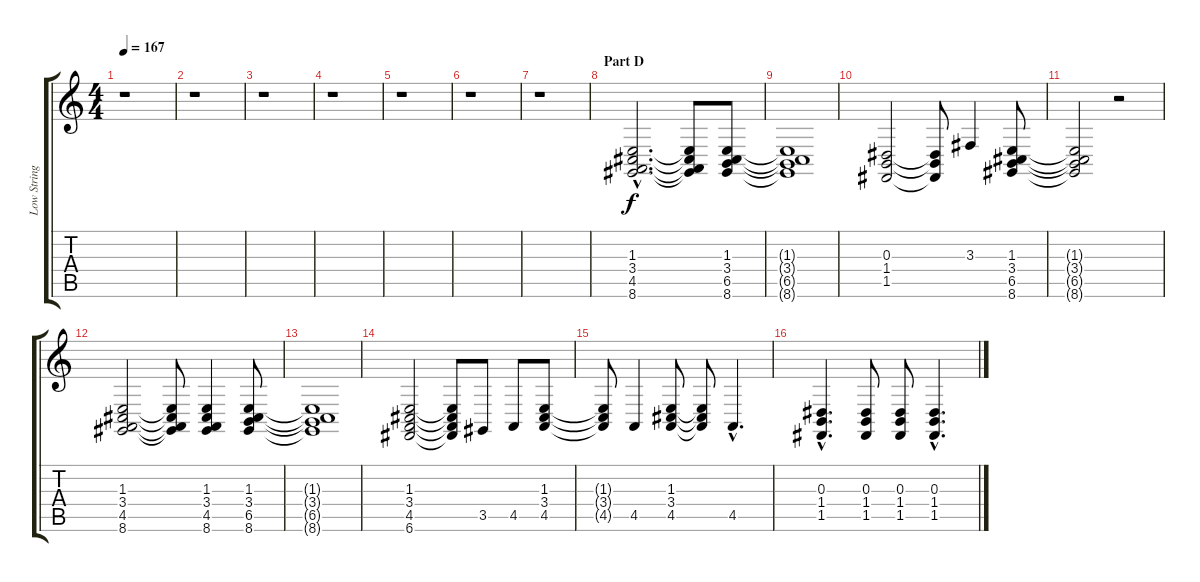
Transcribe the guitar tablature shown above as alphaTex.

\track ("Low Strings" "Low String") {instrument stringensemble1}
\staff {score tabs}
\tuning (C4 G3 Eb3 Bb2 F2 C2) {hide}
\ts (4 4)
\tempo 167
\clef g2
\ks c
r.1{dy f} |
r.1 |
r.1 |
r.1 |
r.1 |
r.1 |
r.1 |
\section ("" "Part D")
(1.3{hac} 3.4{hac} 4.5{hac} 8.6{hac}).2{d} (1.3{t} 3.4{t} 4.5{t} 8.6{t}).8 (1.3 3.4 6.5 8.6).8 |
(1.3{t} 3.4{t} 6.5{t} 8.6{t}).1 |
(0.3 1.4 1.5).2 (0.3{t} 1.4{t} 1.5{t}).8 3.3.4 (1.3 3.4 6.5 8.6).8 |
(1.3{t} 3.4{t} 6.5{t} 8.6{t}).2 r.2 |
(1.3 3.4 4.5 8.6).2 (1.3{t} 3.4{t} 4.5{t} 8.6{t}).8 (1.3 3.4 4.5 8.6).4 (1.3 3.4 6.5 8.6).8 |
(1.3{t} 3.4{t} 6.5{t} 8.6{t}).1 |
(1.3 3.4 4.5 6.6).2 (1.3{t} 3.4{t} 4.5{t} 6.6{t}).8 3.5.8 4.5.8 (1.3 3.4 4.5).8 |
(1.3{t} 3.4{t} 4.5{t}).8 4.5.4 (1.3 3.4 4.5).8 (1.3{t} 3.4{t} 4.5{t}).8 4.5{hac}.4{d} |
(0.3{hac} 1.4{hac} 1.5{hac}).4{d} (0.3 1.4 1.5).8 (0.3 1.4 1.5).8 (0.3{hac} 1.4{hac} 1.5{hac}).4{d}
